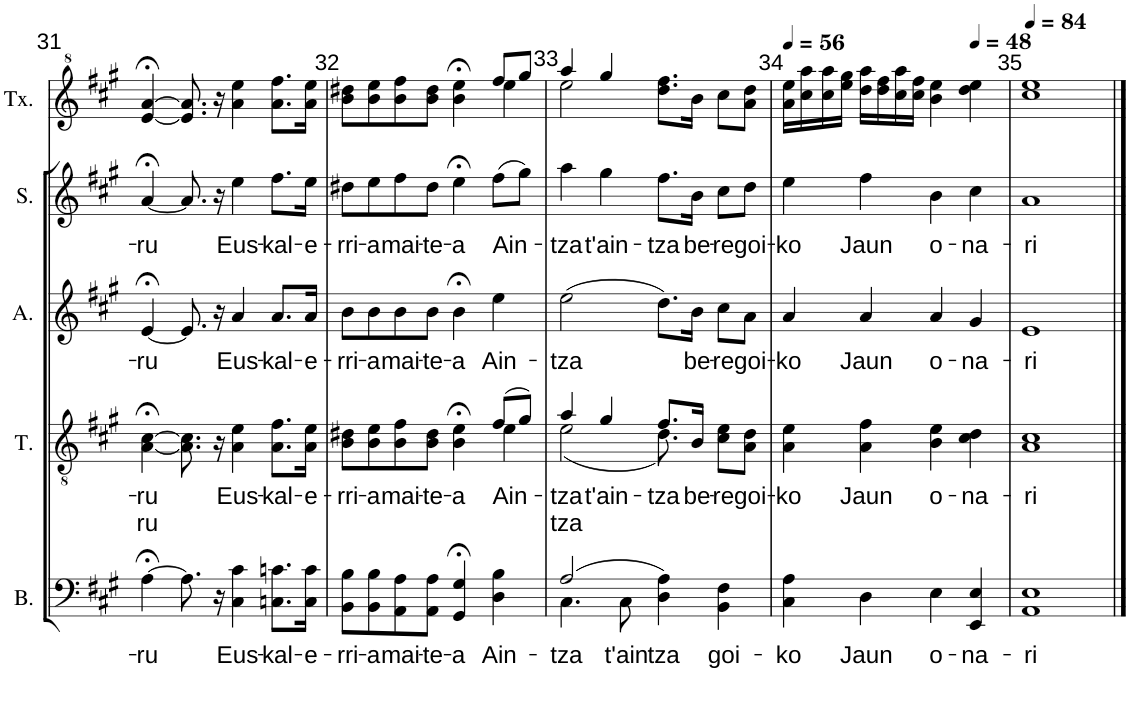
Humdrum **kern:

**kern	**text	**kern	**text	**text	**kern	**text	**kern	**text	**kern
*part5	*part5	*part4	*part4	*part4	*part3	*part3	*part2	*part2	*part1
*staff5	*staff5	*staff4	*staff4	*staff4	*staff3	*staff3	*staff2	*staff2	*staff1
*I"Basse	*	*I"Ténor	*	*	*I"Alto	*	*I"Soprano	*	*I"Txistu
*I'B.	*	*I'T.	*	*	*I'A.	*	*I'S.	*	*I'Tx.
!!LO:PB:g=z
*clefF4	*	*clefGv2	*	*	*clefG2	*	*clefG2	*	*clefG^2
*	*	*	*	*	*	*	*	*	*Trd-7c-12
*k[f#c#g#]	*	*k[f#c#g#]	*	*	*k[f#c#g#]	*	*k[f#c#g#]	*	*k[f#c#g#]
*M4/4	*	*M4/4	*	*	*M4/4	*	*M4/4	*	*M4/4
=31	=31	=31	=31	=31	=31	=31	=31	=31	=31
!	!LO:LY:b	!	!LO:LY:b	!LO:LY:b	!	!LO:LY:b	!	!LO:LY:b	!
[4A;<\	-ru	[4A\;< [4c#\;<	-ru	ru	[4e;</	-ru	[4a;</	-ru	[4ee/;< [4aa/;<
8.A\]	.	8.A\] 8.c#\]	.	.	8.e/]	.	8.a/]	.	8.ee/] 8.aa/]
16r	.	16r	.	.	16r	.	16r	.	16r
!	!LO:LY:b	!	!LO:LY:b	!	!	!LO:LY:b	!	!LO:LY:b	!
4C#\ 4c#\	Eus-	4A\ 4e\	Eus-	.	4a/	Eus-	4ee\	Eus-	4aa\ 4eee\
!	!LO:LY:b	!	!LO:LY:b	!	!	!LO:LY:b	!	!LO:LY:b	!
8.Cn\ 8.cn\L	-kal-	8.A\ 8.f#\L	-kal-	.	8.a/L	-kal-	8.ff#\L	-kal-	8.aa\ 8.fff#\L
!	!LO:LY:b	!	!LO:LY:b	!	!	!LO:LY:b	!	!LO:LY:b	!
16C\ 16c\Jk	-e-	16A\ 16e\Jk	-e-	.	16a/Jk	-e-	16ee\Jk	-e-	16aa\ 16eee\Jk
=32	=32	=32	=32	=32	=32	=32	=32	=32	=32
!	!LO:LY:b	!	!LO:LY:b	!	!	!LO:LY:b	!	!LO:LY:b	!
*	*	*^	*	*	*	*	*	*	*^
8BB\ 8B\L	-rri-	8B\ 8d#X\L	2.ryy	-rri-	.	8b\L	-rri-	8dd#X\L	-rri-	8bb\ 8ddd#X\L	2.ryy
!	!LO:LY:b	!	!	!LO:LY:b	!	!	!LO:LY:b	!	!LO:LY:b	!	!
8BB\ 8B\	-a	8B\ 8e\	.	-a	.	8b\	-a	8ee\	-a	8bb\ 8eee\	.
!	!LO:LY:b	!	!	!LO:LY:b	!	!	!LO:LY:b	!	!LO:LY:b	!	!
8AA\ 8A\	mai-	8B\ 8f#\	.	mai-	.	8b\	mai-	8ff#\	mai-	8bb\ 8fff#\	.
!	!LO:LY:b	!	!	!LO:LY:b	!	!	!LO:LY:b	!	!LO:LY:b	!	!
8AA\ 8A\J	-te-	8B\ 8d#\J	.	-te-	.	8b\J	-te-	8dd#\J	-te-	8bb\ 8ddd#\J	.
!	!LO:LY:b	!	!	!LO:LY:b	!	!	!LO:LY:b	!	!LO:LY:b	!	!
4GG#/;< 4G#/;<	-a	4B\;< 4e\;<	.	-a	.	4b;<\	-a	4ee;<\	-a	4bb\;< 4eee\;<	.
!	!LO:LY:b	!	!	!LO:LY:b	!	!	!LO:LY:b	!	!LO:LY:b	!	!
4D\ 4B\	Ain-	(8f#/L	4e\	Ain-	.	4ee\	Ain-	(8ff#\L	Ain-	8fff#/L	4eee\
.	.	8g#/J)	.	.	.	.	.	8gg#\J)	.	8ggg#/J	.
=33	=33	=33	=33	=33	=33	=33	=33	=33	=33	=33	=33
!	!LO:LY:b	!	!	!LO:LY:b	!LO:LY:b	!	!LO:LY:b	!	!LO:LY:b	!	!
*^	*	*	*	*	*	*	*	*	*	*	*
(2A/	4.C#\	-tza	4a/	(2e\	-tza	tza	(2ee\	-tza	4aa\	-tza	4aaa/	2eee\
!	!	!	!	!	!LO:LY:b	!	!	!	!	!LO:LY:b	!	!
.	.	.	4g#/	.	t'ain-	.	.	.	4gg#\	t'ain-	4ggg#/	.
!	!	!LO:LY:b	!	!	!	!	!	!	!	!	!	!
.	8C#\	t'ain	.	.	.	.	.	.	.	.	.	.
!	!	!LO:LY:b	!	!	!LO:LY:b	!	!	!	!	!LO:LY:b	!	!
4D\ 4A\)	2ryy	tza	8.f#/L	8.d\)	-tza	.	8.dd\L)	.	8.ff#\L	-tza	8.ddd\ 8.fff#\L	2ryy
!	!	!	!	!	!LO:LY:b	!	!	!LO:LY:b	!	!LO:LY:b	!	!
.	.	.	16B/Jk	4ryy	be-	.	16b\Jk	be-	16b\Jk	be-	16bb\Jk	.
!	!	!LO:LY:b	!	!	!LO:LY:b	!	!	!LO:LY:b	!	!LO:LY:b	!	!
4BB\ 4F#\	.	goi-	8c#\ 8e\L	.	-re	.	8cc#\L	-re	8cc#\L	-re	8ccc#\L	.
!	!	!	!	!	!LO:LY:b	!	!	!LO:LY:b	!	!LO:LY:b	!	!
.	.	.	8A\ 8d\J	.	goi-	.	8a\J	goi-	8dd\J	goi-	8aa\ 8ddd\J	.
.	.	.	.	16ryy	.	.	.	.	.	.	.	.
*v	*v	*	*	*	*	*	*	*	*	*	*v	*v
*	*	*v	*v	*	*	*	*	*	*	*
=34	=34	=34	=34	=34	=34	=34	=34	=34	=34
*	*	*	*	*	*	*	*	*	*MM56
*	*	*^	*	*	*	*	*	*	*
!	!LO:LY:b	!	!	!LO:LY:b	!	!	!LO:LY:b	!	!LO:LY:b	!
*	*	*v	*v	*	*	*	*	*	*	*
4C#\ 4A\	-ko	4A\ 4e\	-ko	.	4a/	-ko	4ee\	-ko	16aa\ 16eee\LL
.	.	.	.	.	.	.	.	.	16ccc#\ 16aaa\
.	.	.	.	.	.	.	.	.	16ccc#\ 16aaa\
.	.	.	.	.	.	.	.	.	16eee\ 16ggg#\JJ
!	!LO:LY:b	!	!LO:LY:b	!	!	!LO:LY:b	!	!LO:LY:b	!
4D\	Jaun	4A\ 4f#\	Jaun	.	4a/	Jaun	4ff#\	Jaun	16ddd\ 16aaa\LL
.	.	.	.	.	.	.	.	.	16ddd\ 16fff#\
.	.	.	.	.	.	.	.	.	16ccc#\ 16aaa\
.	.	.	.	.	.	.	.	.	16ccc#\ 16fff#\JJ
!	!LO:LY:b	!	!LO:LY:b	!	!	!LO:LY:b	!	!LO:LY:b	!
4E\	o-	4B\ 4e\	o-	.	4a/	o-	4b\	o-	4bb\ 4eee\
*	*	*	*	*	*	*	*	*	*MM48
!	!LO:LY:b	!	!LO:LY:b	!	!	!LO:LY:b	!	!LO:LY:b	!
4EE/ 4E/	-na-	4c#\ 4d\	-na-	.	4g#/	-na-	4cc#\	-na-	4ddd\ 4eee\
=35	=35	=35	=35	=35	=35	=35	=35	=35	=35
*	*	*	*	*	*	*	*	*	*MM84
!	!LO:LY:b	!	!LO:LY:b	!	!	!LO:LY:b	!	!LO:LY:b	!
1AA 1E	-ri	1A 1c#	-ri	.	1e	-ri	1a	-ri	1ccc# 1eee
==	==	==	==	==	==	==	==	==	==
*-	*-	*-	*-	*-	*-	*-	*-	*-	*-
